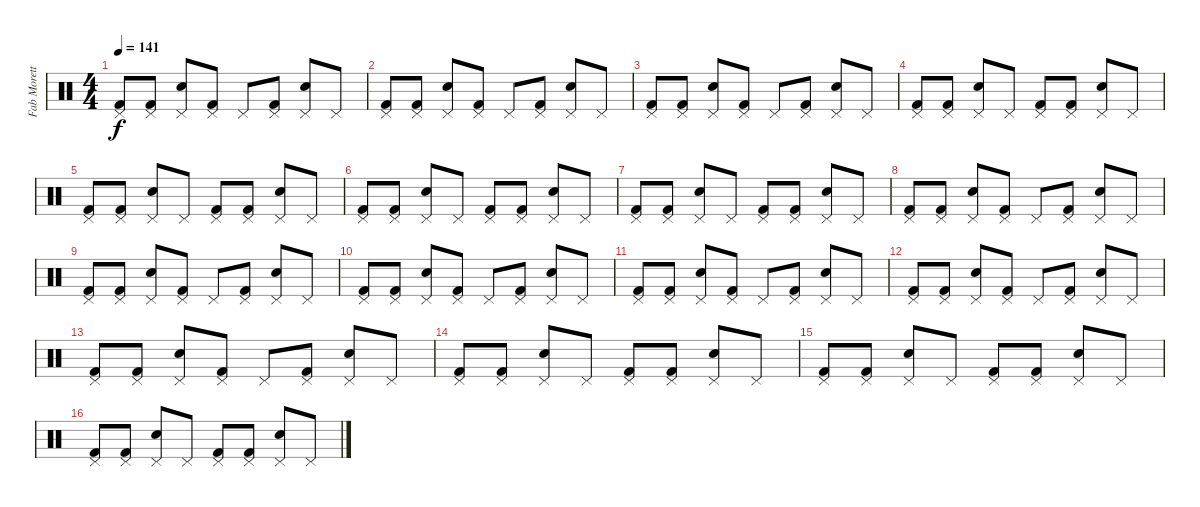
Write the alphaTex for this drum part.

\track ("Fab Moretti - Drums" "Fab Morett") {instrument percussion}
\staff {score}
\articulation defaults
\ts (4 4)
\tempo 141
\clef neutral
\ks c
("Pedal Hi-Hat (hit)" "Kick (hit) 2").8{dy f} ("Pedal Hi-Hat (hit)" "Kick (hit) 2").8 ("Pedal Hi-Hat (hit)" "Electric Snare (hit)").8 ("Pedal Hi-Hat (hit)" "Kick (hit) 2").8 "Pedal Hi-Hat (hit)".8 ("Pedal Hi-Hat (hit)" "Kick (hit) 2").8 ("Pedal Hi-Hat (hit)" "Electric Snare (hit)").8 "Pedal Hi-Hat (hit)".8 |
("Pedal Hi-Hat (hit)" "Kick (hit) 2").8 ("Pedal Hi-Hat (hit)" "Kick (hit) 2").8 ("Pedal Hi-Hat (hit)" "Electric Snare (hit)").8 ("Pedal Hi-Hat (hit)" "Kick (hit) 2").8 "Pedal Hi-Hat (hit)".8 ("Pedal Hi-Hat (hit)" "Kick (hit) 2").8 ("Pedal Hi-Hat (hit)" "Electric Snare (hit)").8 "Pedal Hi-Hat (hit)".8 |
("Pedal Hi-Hat (hit)" "Kick (hit) 2").8 ("Pedal Hi-Hat (hit)" "Kick (hit) 2").8 ("Pedal Hi-Hat (hit)" "Electric Snare (hit)").8 ("Pedal Hi-Hat (hit)" "Kick (hit) 2").8 "Pedal Hi-Hat (hit)".8 ("Pedal Hi-Hat (hit)" "Kick (hit) 2").8 ("Pedal Hi-Hat (hit)" "Electric Snare (hit)").8 "Pedal Hi-Hat (hit)".8 |
("Pedal Hi-Hat (hit)" "Kick (hit) 2").8 ("Pedal Hi-Hat (hit)" "Kick (hit) 2").8 ("Pedal Hi-Hat (hit)" "Electric Snare (hit)").8 "Pedal Hi-Hat (hit)".8 ("Pedal Hi-Hat (hit)" "Kick (hit) 2").8 ("Pedal Hi-Hat (hit)" "Kick (hit) 2").8 ("Pedal Hi-Hat (hit)" "Electric Snare (hit)").8 "Pedal Hi-Hat (hit)".8 |
("Pedal Hi-Hat (hit)" "Kick (hit) 2").8 ("Pedal Hi-Hat (hit)" "Kick (hit) 2").8 ("Pedal Hi-Hat (hit)" "Electric Snare (hit)").8 "Pedal Hi-Hat (hit)".8 ("Pedal Hi-Hat (hit)" "Kick (hit) 2").8 ("Pedal Hi-Hat (hit)" "Kick (hit) 2").8 ("Pedal Hi-Hat (hit)" "Electric Snare (hit)").8 "Pedal Hi-Hat (hit)".8 |
("Pedal Hi-Hat (hit)" "Kick (hit) 2").8 ("Pedal Hi-Hat (hit)" "Kick (hit) 2").8 ("Pedal Hi-Hat (hit)" "Electric Snare (hit)").8 "Pedal Hi-Hat (hit)".8 ("Pedal Hi-Hat (hit)" "Kick (hit) 2").8 ("Pedal Hi-Hat (hit)" "Kick (hit) 2").8 ("Pedal Hi-Hat (hit)" "Electric Snare (hit)").8 "Pedal Hi-Hat (hit)".8 |
("Pedal Hi-Hat (hit)" "Kick (hit) 2").8 ("Pedal Hi-Hat (hit)" "Kick (hit) 2").8 ("Pedal Hi-Hat (hit)" "Electric Snare (hit)").8 "Pedal Hi-Hat (hit)".8 ("Pedal Hi-Hat (hit)" "Kick (hit) 2").8 ("Pedal Hi-Hat (hit)" "Kick (hit) 2").8 ("Pedal Hi-Hat (hit)" "Electric Snare (hit)").8 "Pedal Hi-Hat (hit)".8 |
("Pedal Hi-Hat (hit)" "Kick (hit) 2").8 ("Pedal Hi-Hat (hit)" "Kick (hit) 2").8 ("Pedal Hi-Hat (hit)" "Electric Snare (hit)").8 ("Pedal Hi-Hat (hit)" "Kick (hit) 2").8 "Pedal Hi-Hat (hit)".8 ("Pedal Hi-Hat (hit)" "Kick (hit) 2").8 ("Pedal Hi-Hat (hit)" "Electric Snare (hit)").8 "Pedal Hi-Hat (hit)".8 |
("Pedal Hi-Hat (hit)" "Kick (hit) 2").8 ("Pedal Hi-Hat (hit)" "Kick (hit) 2").8 ("Pedal Hi-Hat (hit)" "Electric Snare (hit)").8 ("Pedal Hi-Hat (hit)" "Kick (hit) 2").8 "Pedal Hi-Hat (hit)".8 ("Pedal Hi-Hat (hit)" "Kick (hit) 2").8 ("Pedal Hi-Hat (hit)" "Electric Snare (hit)").8 "Pedal Hi-Hat (hit)".8 |
("Pedal Hi-Hat (hit)" "Kick (hit) 2").8 ("Pedal Hi-Hat (hit)" "Kick (hit) 2").8 ("Pedal Hi-Hat (hit)" "Electric Snare (hit)").8 ("Pedal Hi-Hat (hit)" "Kick (hit) 2").8 "Pedal Hi-Hat (hit)".8 ("Pedal Hi-Hat (hit)" "Kick (hit) 2").8 ("Pedal Hi-Hat (hit)" "Electric Snare (hit)").8 "Pedal Hi-Hat (hit)".8 |
("Pedal Hi-Hat (hit)" "Kick (hit) 2").8 ("Pedal Hi-Hat (hit)" "Kick (hit) 2").8 ("Pedal Hi-Hat (hit)" "Electric Snare (hit)").8 ("Pedal Hi-Hat (hit)" "Kick (hit) 2").8 "Pedal Hi-Hat (hit)".8 ("Pedal Hi-Hat (hit)" "Kick (hit) 2").8 ("Pedal Hi-Hat (hit)" "Electric Snare (hit)").8 "Pedal Hi-Hat (hit)".8 |
("Pedal Hi-Hat (hit)" "Kick (hit) 2").8 ("Pedal Hi-Hat (hit)" "Kick (hit) 2").8 ("Pedal Hi-Hat (hit)" "Electric Snare (hit)").8 ("Pedal Hi-Hat (hit)" "Kick (hit) 2").8 "Pedal Hi-Hat (hit)".8 ("Pedal Hi-Hat (hit)" "Kick (hit) 2").8 ("Pedal Hi-Hat (hit)" "Electric Snare (hit)").8 "Pedal Hi-Hat (hit)".8 |
("Pedal Hi-Hat (hit)" "Kick (hit) 2").8 ("Pedal Hi-Hat (hit)" "Kick (hit) 2").8 ("Pedal Hi-Hat (hit)" "Electric Snare (hit)").8 ("Pedal Hi-Hat (hit)" "Kick (hit) 2").8 "Pedal Hi-Hat (hit)".8 ("Pedal Hi-Hat (hit)" "Kick (hit) 2").8 ("Pedal Hi-Hat (hit)" "Electric Snare (hit)").8 "Pedal Hi-Hat (hit)".8 |
("Pedal Hi-Hat (hit)" "Kick (hit) 2").8 ("Pedal Hi-Hat (hit)" "Kick (hit) 2").8 ("Pedal Hi-Hat (hit)" "Electric Snare (hit)").8 "Pedal Hi-Hat (hit)".8 ("Pedal Hi-Hat (hit)" "Kick (hit) 2").8 ("Pedal Hi-Hat (hit)" "Kick (hit) 2").8 ("Pedal Hi-Hat (hit)" "Electric Snare (hit)").8 "Pedal Hi-Hat (hit)".8 |
("Pedal Hi-Hat (hit)" "Kick (hit) 2").8 ("Pedal Hi-Hat (hit)" "Kick (hit) 2").8 ("Pedal Hi-Hat (hit)" "Electric Snare (hit)").8 "Pedal Hi-Hat (hit)".8 ("Pedal Hi-Hat (hit)" "Kick (hit) 2").8 ("Pedal Hi-Hat (hit)" "Kick (hit) 2").8 ("Pedal Hi-Hat (hit)" "Electric Snare (hit)").8 "Pedal Hi-Hat (hit)".8 |
("Pedal Hi-Hat (hit)" "Kick (hit) 2").8 ("Pedal Hi-Hat (hit)" "Kick (hit) 2").8 ("Pedal Hi-Hat (hit)" "Electric Snare (hit)").8 "Pedal Hi-Hat (hit)".8 ("Pedal Hi-Hat (hit)" "Kick (hit) 2").8 ("Pedal Hi-Hat (hit)" "Kick (hit) 2").8 ("Pedal Hi-Hat (hit)" "Electric Snare (hit)").8 "Pedal Hi-Hat (hit)".8
